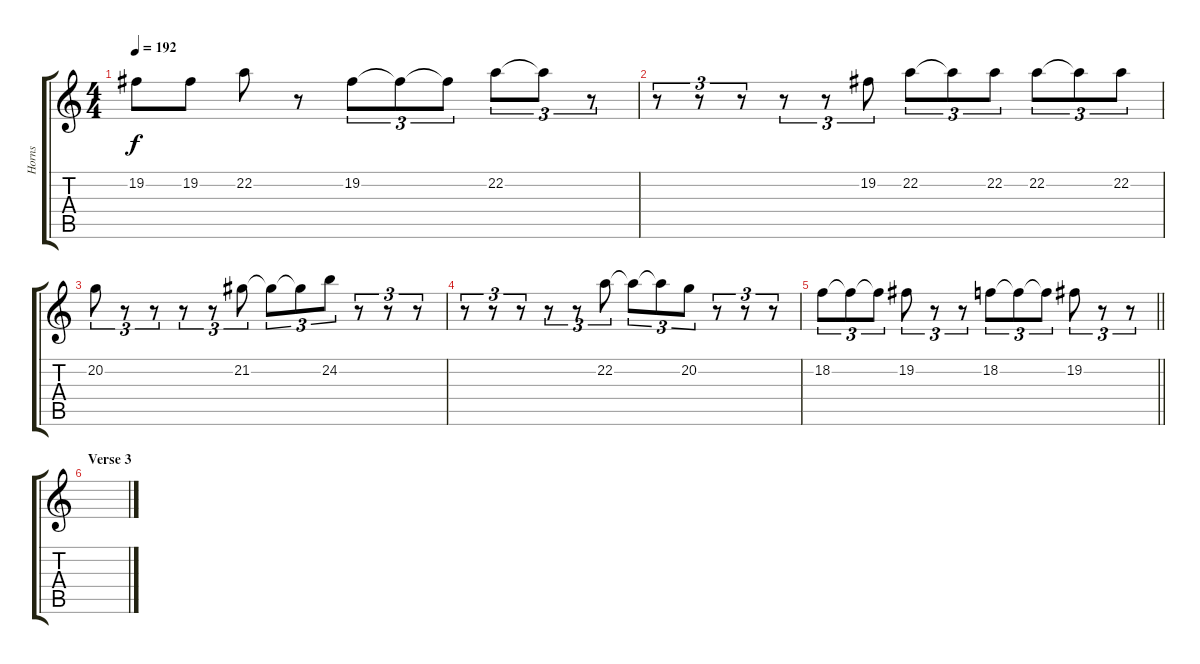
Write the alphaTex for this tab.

\track ("Horns" "Horns") {instrument brasssection}
\staff {score tabs}
\tuning (E4 B3 G3 D3 A2 E2) {hide}
\ts (4 4)
\tempo 192
\clef g2
\ks c
19.2.8{dy f} 19.2.8 22.2.8 r.8 19.2.8{tu (3 2)} 19.2{t}.8{tu (3 2)} 19.2{t}.8{tu (3 2)} 22.2.8{tu (3 2)} 22.2{t}.8{tu (3 2)} r.8{tu (3 2)} |
r.8{tu (3 2)} r.8{tu (3 2)} r.8{tu (3 2)} r.8{tu (3 2)} r.8{tu (3 2)} 19.2.8{tu (3 2)} 22.2.8{tu (3 2)} 22.2{t}.8{tu (3 2)} 22.2.8{tu (3 2)} 22.2.8{tu (3 2)} 22.2{t}.8{tu (3 2)} 22.2.8{tu (3 2)} |
20.2.8{tu (3 2)} r.8{tu (3 2)} r.8{tu (3 2)} r.8{tu (3 2)} r.8{tu (3 2)} 21.2.8{tu (3 2)} 21.2{t}.8{tu (3 2)} 21.2{t}.8{tu (3 2)} 24.2.8{tu (3 2)} r.8{tu (3 2)} r.8{tu (3 2)} r.8{tu (3 2)} |
r.8{tu (3 2)} r.8{tu (3 2)} r.8{tu (3 2)} r.8{tu (3 2)} r.8{tu (3 2)} 22.2.8{tu (3 2)} 22.2{t}.8{tu (3 2)} 22.2{t}.8{tu (3 2)} 20.2.8{tu (3 2)} r.8{tu (3 2)} r.8{tu (3 2)} r.8{tu (3 2)} |
\barLineRight lightlight
18.2.8{tu (3 2)} 18.2{t}.8{tu (3 2)} 18.2{t}.8{tu (3 2)} 19.2.8{tu (3 2)} r.8{tu (3 2)} r.8{tu (3 2)} 18.2.8{tu (3 2)} 18.2{t}.8{tu (3 2)} 18.2{t}.8{tu (3 2)} 19.2.8{tu (3 2)} r.8{tu (3 2)} r.8{tu (3 2)} |
\section ("" "Verse 3")
